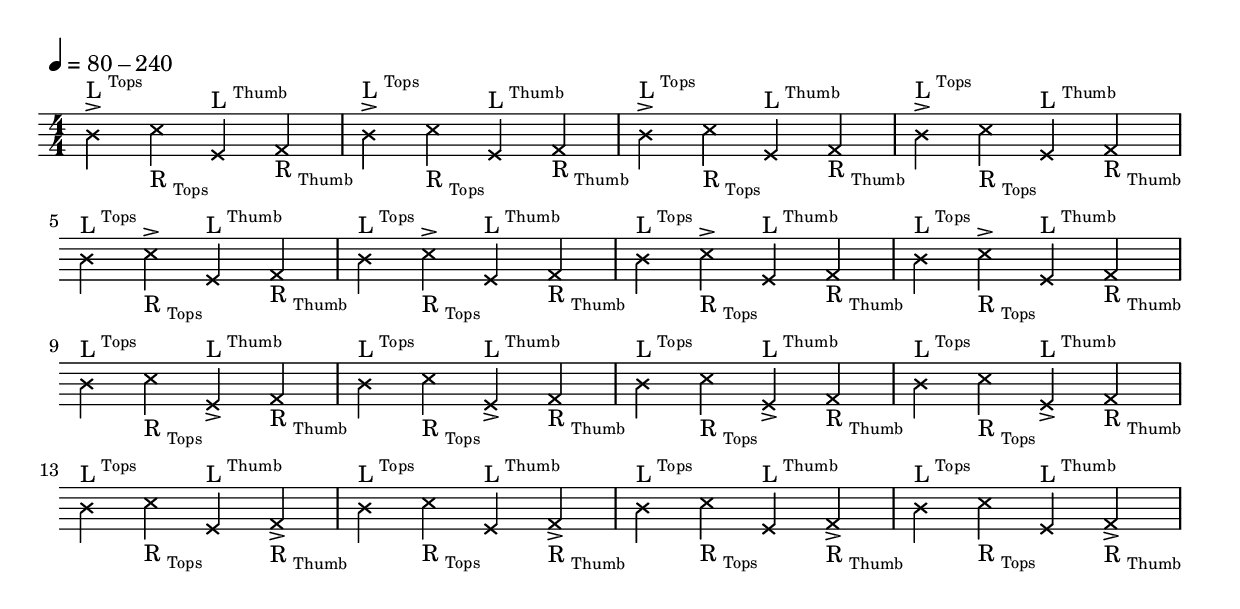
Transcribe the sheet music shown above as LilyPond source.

\version "2.24.1"
\include "../../global.ly"

\layout {
  indent = -3.5
}

\relative {
  \defaultScoreSettings
  \tempo 4 = 80 - 240
  \time 4/4

  \rimNote

  \repeat unfold 4 { b'4^\LTopsTop-> c_\RTopsBtm   e,^\LThumbTop   f_\RThumbBtm   } \break
  \repeat unfold 4 {  b4^\LTopsTop   c_\RTopsBtm-> e,^\LThumbTop   f_\RThumbBtm   } \break
  \repeat unfold 4 {  b4^\LTopsTop   c_\RTopsBtm   e,^\LThumbTop-> f_\RThumbBtm   } \break
  \repeat unfold 4 {  b4^\LTopsTop   c_\RTopsBtm   e,^\LThumbTop   f_\RThumbBtm-> }

  \resetNoteHead
}